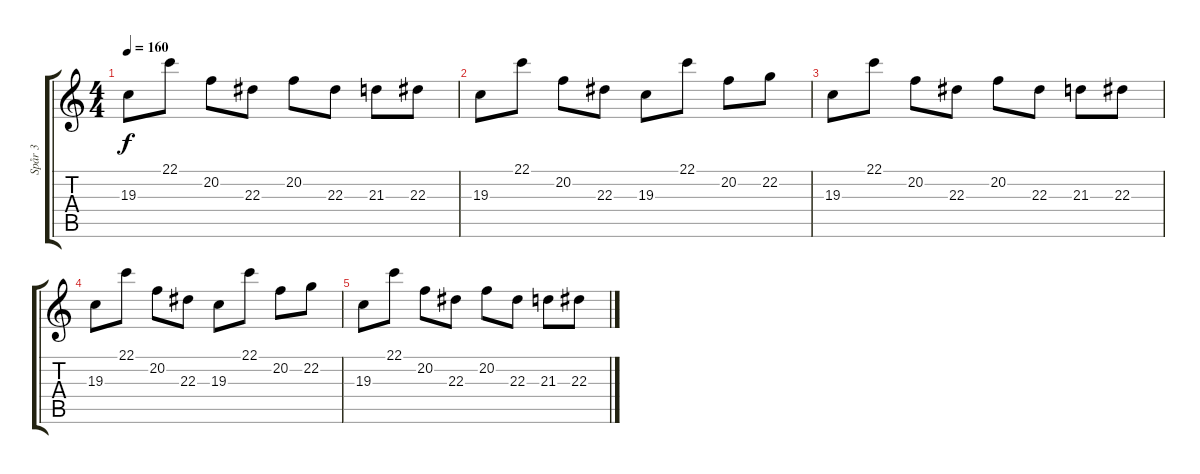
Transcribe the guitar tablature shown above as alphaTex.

\track ("Spår 3" "Spår 3") {instrument lead2sawtooth}
\staff {score tabs}
\tuning (D4 A3 F3 C3 G2 C2) {hide}
\ts (4 4)
\tempo 160
\clef g2
\ks c
19.3.8{dy f} 22.1.8 20.2.8 22.3.8 20.2.8 22.3.8 21.3.8 22.3.8 |
19.3.8 22.1.8 20.2.8 22.3.8 19.3.8 22.1.8 20.2.8 22.2.8 |
19.3.8 22.1.8 20.2.8 22.3.8 20.2.8 22.3.8 21.3.8 22.3.8 |
19.3.8 22.1.8 20.2.8 22.3.8 19.3.8 22.1.8 20.2.8 22.2.8 |
19.3.8 22.1.8 20.2.8 22.3.8 20.2.8 22.3.8 21.3.8 22.3.8
